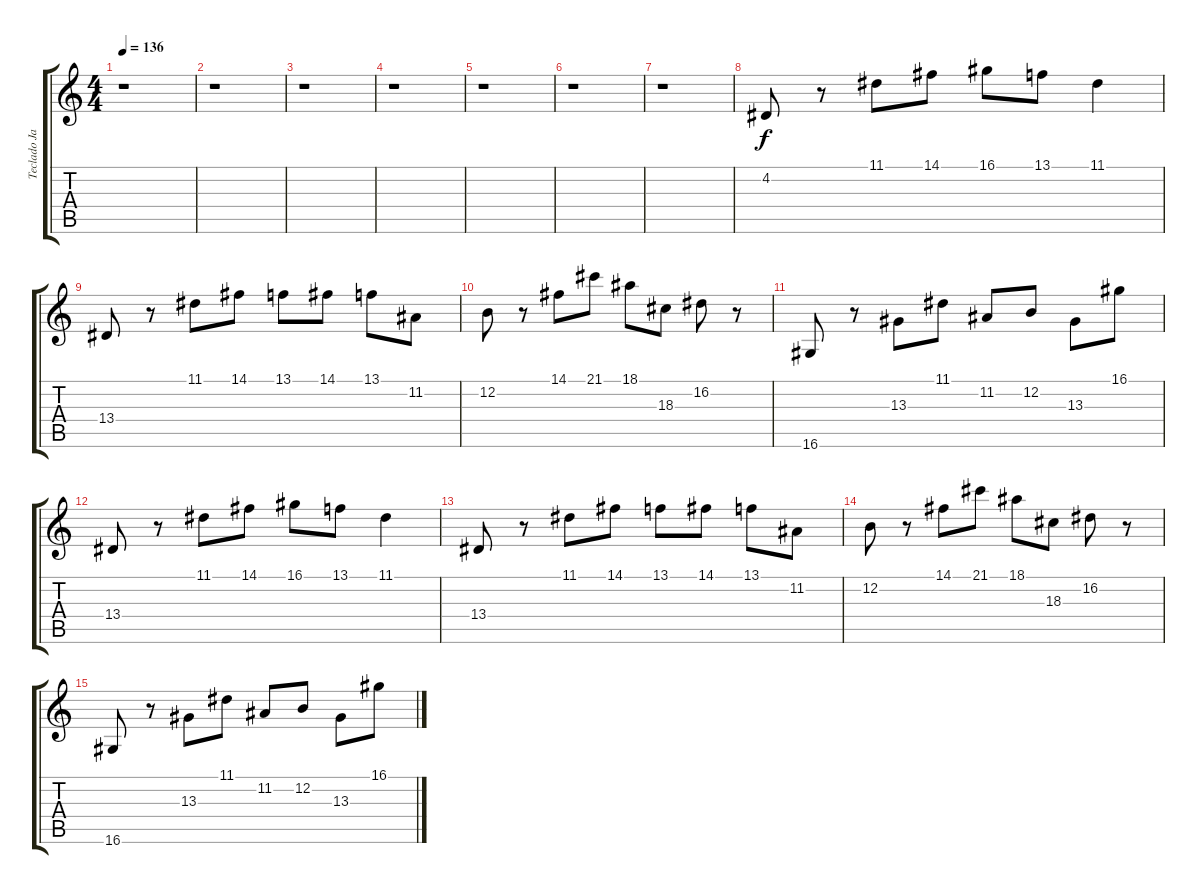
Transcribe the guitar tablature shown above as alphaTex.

\track ("Teclado Jazz" "Teclado Ja") {instrument electricpiano1}
\staff {score tabs}
\tuning (E4 B3 G3 D3 A2 E2) {hide}
\ts (4 4)
\tempo 136
\clef g2
\ks c
r.1{dy f} |
r.1 |
r.1 |
r.1 |
r.1 |
r.1 |
r.1 |
4.2.8 r.8 11.1.8 14.1.8 16.1.8 13.1.8 11.1.4 |
13.4.8 r.8 11.1.8 14.1.8 13.1.8 14.1.8 13.1.8 11.2.8 |
12.2.8 r.8 14.1.8 21.1.8 18.1.8 18.3.8 16.2.8 r.8 |
16.6.8 r.8 13.3.8 11.1.8 11.2.8 12.2.8 13.3.8 16.1.8 |
13.4.8 r.8 11.1.8 14.1.8 16.1.8 13.1.8 11.1.4 |
13.4.8 r.8 11.1.8 14.1.8 13.1.8 14.1.8 13.1.8 11.2.8 |
12.2.8 r.8 14.1.8 21.1.8 18.1.8 18.3.8 16.2.8 r.8 |
16.6.8 r.8 13.3.8 11.1.8 11.2.8 12.2.8 13.3.8 16.1.8
